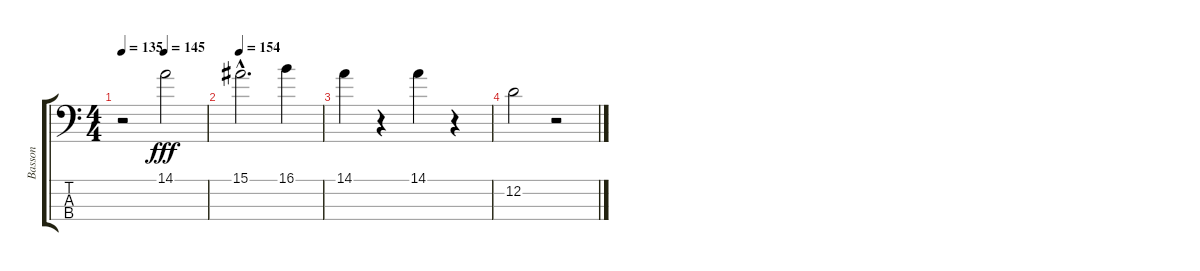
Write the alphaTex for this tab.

\track ("Basson" "Basson") {instrument fretlessbass}
\staff {score tabs}
\tuning (G2 D2 A1 E1) {hide}
\ts (4 4)
\tempo 135
\tempo (145 0.5)
\clef f4
\ks c
r.2{dy fff} 14.1.2 |
\tempo 154
15.1{hac}.2{d} 16.1.4 |
14.1.4 r.4 14.1.4 r.4 |
12.2.2 r.2
